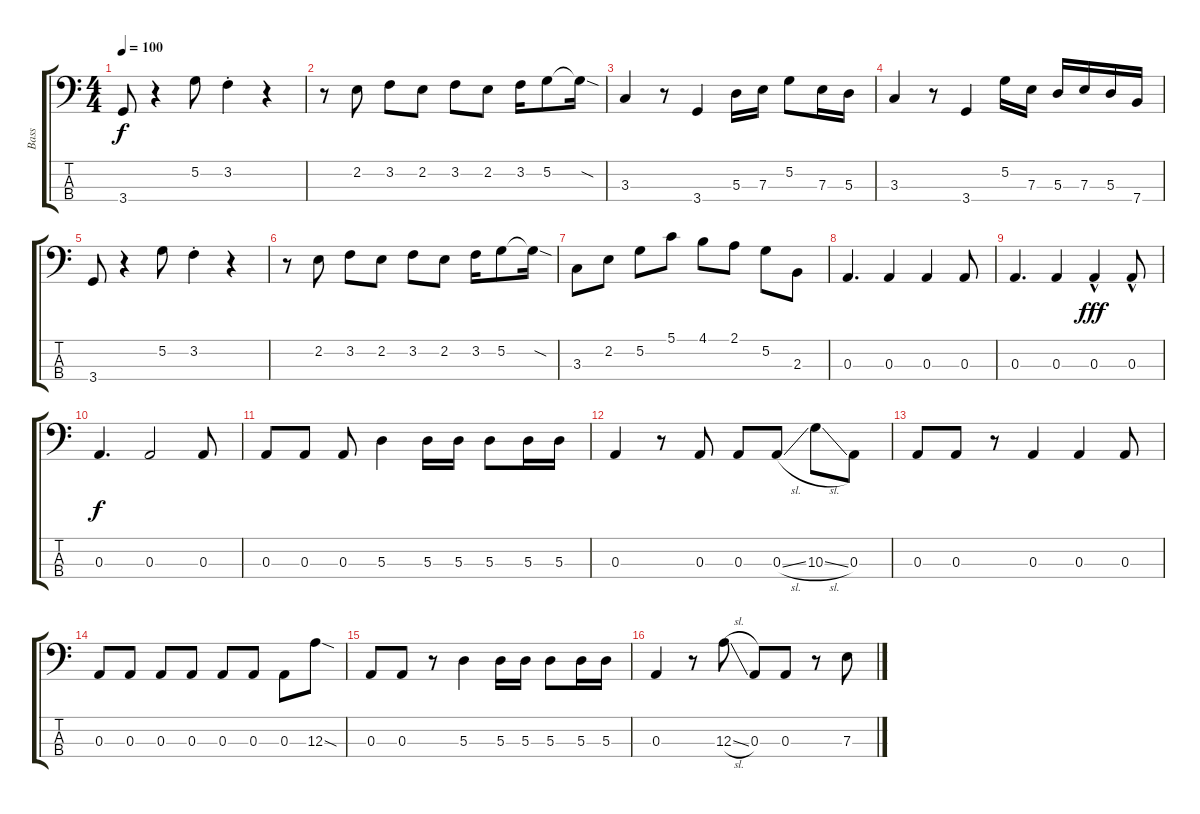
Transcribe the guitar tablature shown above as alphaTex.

\track ("Bass" "Bass") {instrument electricbassfinger}
\staff {score tabs}
\tuning (G2 D2 A1 E1) {hide}
\ts (4 4)
\tempo 100
\clef f4
\ks c
3.4.8{dy f} r.4 5.2.8 3.2{st}.4 r.4 |
r.8 2.2.8 3.2.8 2.2.8 3.2.8 2.2.8 3.2.16 5.2.8 5.2{sod t}.16 |
3.3.4 r.8 3.4.4 5.3.16 7.3.16 5.2.8 7.3.16 5.3.16 |
3.3.4 r.8 3.4.4 5.2.16 7.3.16 5.3.16 7.3.16 5.3.16 7.4.16 |
3.4.8 r.4 5.2.8 3.2{st}.4 r.4 |
r.8 2.2.8 3.2.8 2.2.8 3.2.8 2.2.8 3.2.16 5.2.8 5.2{sod t}.16 |
3.3.8 2.2.8 5.2.8 5.1.8 4.1.8 2.1.8 5.2.8 2.3.8 |
0.3.4{d} 0.3.4 0.3.4 0.3.8 |
0.3.4{d} 0.3.4 0.3{hac}.4{dy fff} 0.3{hac}.8 |
0.3.4{d dy f} 0.3.2 0.3.8 |
0.3.8 0.3.8 0.3.8 5.3.4 5.3.16 5.3.16 5.3.8 5.3.16 5.3.16 |
0.3.4 r.8 0.3.8 0.3.8 0.3{sl}.8 10.3{sl}.8 0.3.8 |
0.3.8 0.3.8 r.8 0.3.4 0.3.4 0.3.8 |
0.3.8 0.3.8 0.3.8 0.3.8 0.3.8 0.3.8 0.3.8 12.3{sod}.8 |
0.3.8 0.3.8 r.8 5.3.4 5.3.16 5.3.16 5.3.8 5.3.16 5.3.16 |
0.3.4 r.8 12.3{sl}.8 0.3.8 0.3.8 r.8 7.3.8
